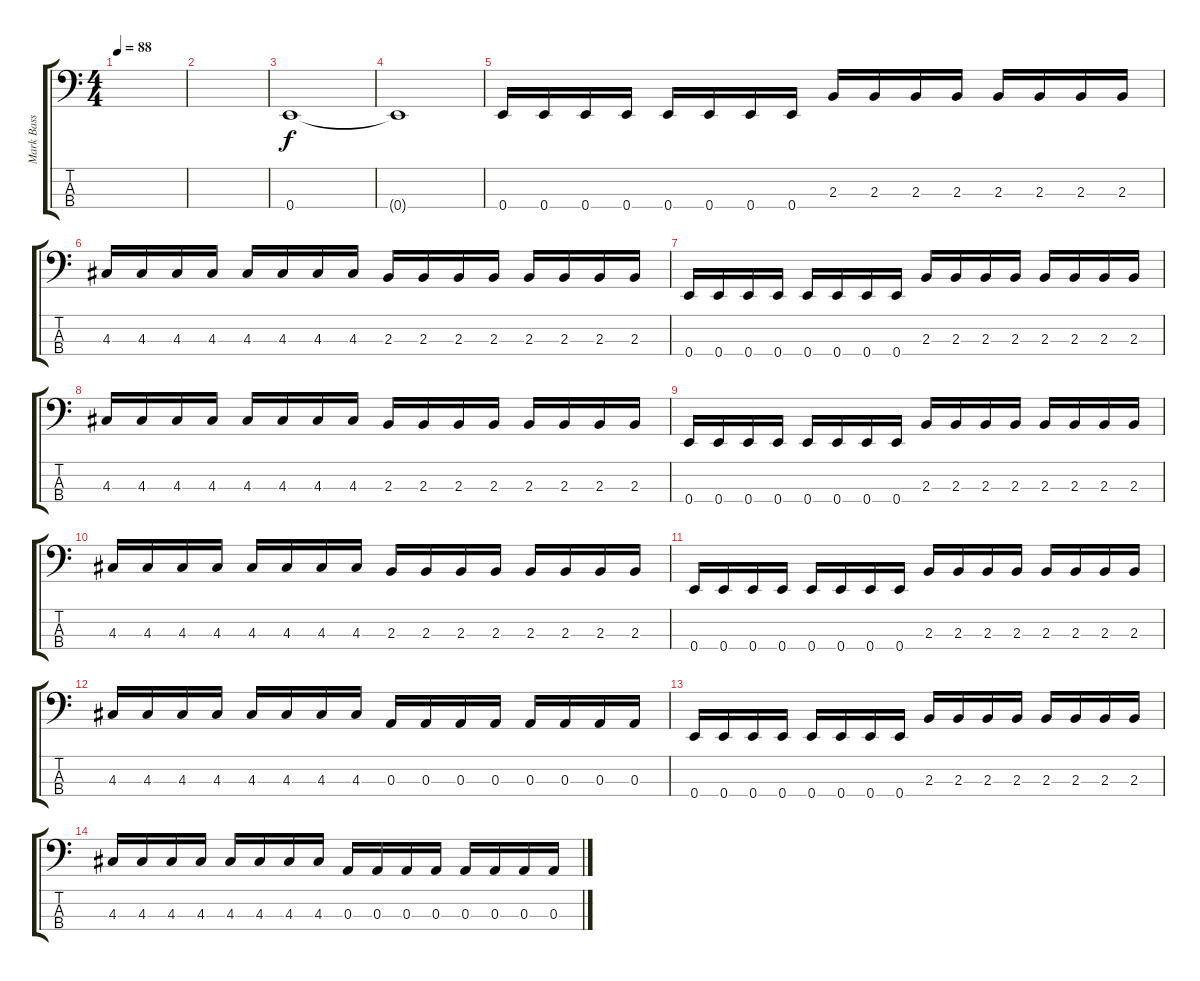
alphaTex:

\track ("Mark Bass" "Mark Bass") {instrument electricbasspick}
\staff {score tabs}
\tuning (G2 D2 A1 E1) {hide}
\ts (4 4)
\tempo 88
\clef f4
\ks c
|
|
0.4.1 |
0.4{t}.1 |
0.4.16 0.4.16 0.4.16 0.4.16 0.4.16 0.4.16 0.4.16 0.4.16 2.3.16 2.3.16 2.3.16 2.3.16 2.3.16 2.3.16 2.3.16 2.3.16 |
4.3.16 4.3.16 4.3.16 4.3.16 4.3.16 4.3.16 4.3.16 4.3.16 2.3.16 2.3.16 2.3.16 2.3.16 2.3.16 2.3.16 2.3.16 2.3.16 |
0.4.16 0.4.16 0.4.16 0.4.16 0.4.16 0.4.16 0.4.16 0.4.16 2.3.16 2.3.16 2.3.16 2.3.16 2.3.16 2.3.16 2.3.16 2.3.16 |
4.3.16 4.3.16 4.3.16 4.3.16 4.3.16 4.3.16 4.3.16 4.3.16 2.3.16 2.3.16 2.3.16 2.3.16 2.3.16 2.3.16 2.3.16 2.3.16 |
0.4.16 0.4.16 0.4.16 0.4.16 0.4.16 0.4.16 0.4.16 0.4.16 2.3.16 2.3.16 2.3.16 2.3.16 2.3.16 2.3.16 2.3.16 2.3.16 |
4.3.16 4.3.16 4.3.16 4.3.16 4.3.16 4.3.16 4.3.16 4.3.16 2.3.16 2.3.16 2.3.16 2.3.16 2.3.16 2.3.16 2.3.16 2.3.16 |
0.4.16 0.4.16 0.4.16 0.4.16 0.4.16 0.4.16 0.4.16 0.4.16 2.3.16 2.3.16 2.3.16 2.3.16 2.3.16 2.3.16 2.3.16 2.3.16 |
4.3.16 4.3.16 4.3.16 4.3.16 4.3.16 4.3.16 4.3.16 4.3.16 0.3.16 0.3.16 0.3.16 0.3.16 0.3.16 0.3.16 0.3.16 0.3.16 |
0.4.16 0.4.16 0.4.16 0.4.16 0.4.16 0.4.16 0.4.16 0.4.16 2.3.16 2.3.16 2.3.16 2.3.16 2.3.16 2.3.16 2.3.16 2.3.16 |
4.3.16 4.3.16 4.3.16 4.3.16 4.3.16 4.3.16 4.3.16 4.3.16 0.3.16 0.3.16 0.3.16 0.3.16 0.3.16 0.3.16 0.3.16 0.3.16
